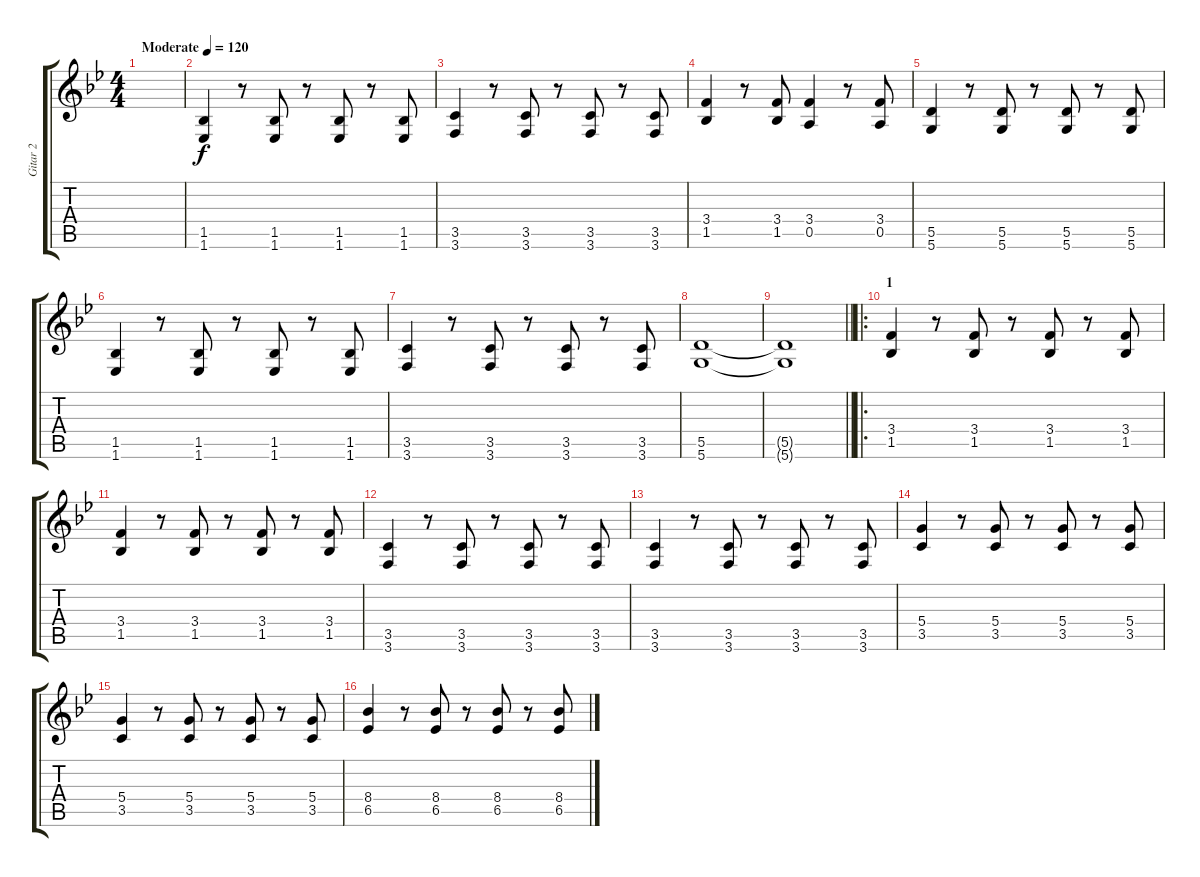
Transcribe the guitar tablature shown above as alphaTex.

\track ("Gitar 2" "Gitar 2") {instrument overdrivenguitar}
\staff {score tabs}
\tuning (E4 B3 G3 D3 A2 D2) {hide}
\ts (4 4)
\tempo (120 "Moderate")
\clef g2
\ks bb
|
(1.5 1.6).4 r.8 (1.5 1.6).8 r.8 (1.5 1.6).8 r.8 (1.5 1.6).8 |
(3.5 3.6).4 r.8 (3.5 3.6).8 r.8 (3.5 3.6).8 r.8 (3.5 3.6).8 |
(3.4 1.5).4 r.8 (3.4 1.5).8 (3.4 0.5).4 r.8 (3.4 0.5).8 |
(5.5 5.6).4 r.8 (5.5 5.6).8 r.8 (5.5 5.6).8 r.8 (5.5 5.6).8 |
(1.5 1.6).4 r.8 (1.5 1.6).8 r.8 (1.5 1.6).8 r.8 (1.5 1.6).8 |
(3.5 3.6).4 r.8 (3.5 3.6).8 r.8 (3.5 3.6).8 r.8 (3.5 3.6).8 |
(5.5 5.6).1 |
\barLineRight lightlight
(5.5{t} 5.6{t}).1 |
\ro
\section ("" "1")
(3.4 1.5).4 r.8 (3.4 1.5).8 r.8 (3.4 1.5).8 r.8 (3.4 1.5).8 |
(3.4 1.5).4 r.8 (3.4 1.5).8 r.8 (3.4 1.5).8 r.8 (3.4 1.5).8 |
(3.5 3.6).4 r.8 (3.5 3.6).8 r.8 (3.5 3.6).8 r.8 (3.5 3.6).8 |
(3.5 3.6).4 r.8 (3.5 3.6).8 r.8 (3.5 3.6).8 r.8 (3.5 3.6).8 |
(5.4 3.5).4 r.8 (5.4 3.5).8 r.8 (5.4 3.5).8 r.8 (5.4 3.5).8 |
(5.4 3.5).4 r.8 (5.4 3.5).8 r.8 (5.4 3.5).8 r.8 (5.4 3.5).8 |
(8.4 6.5).4 r.8 (8.4 6.5).8 r.8 (8.4 6.5).8 r.8 (8.4 6.5).8
